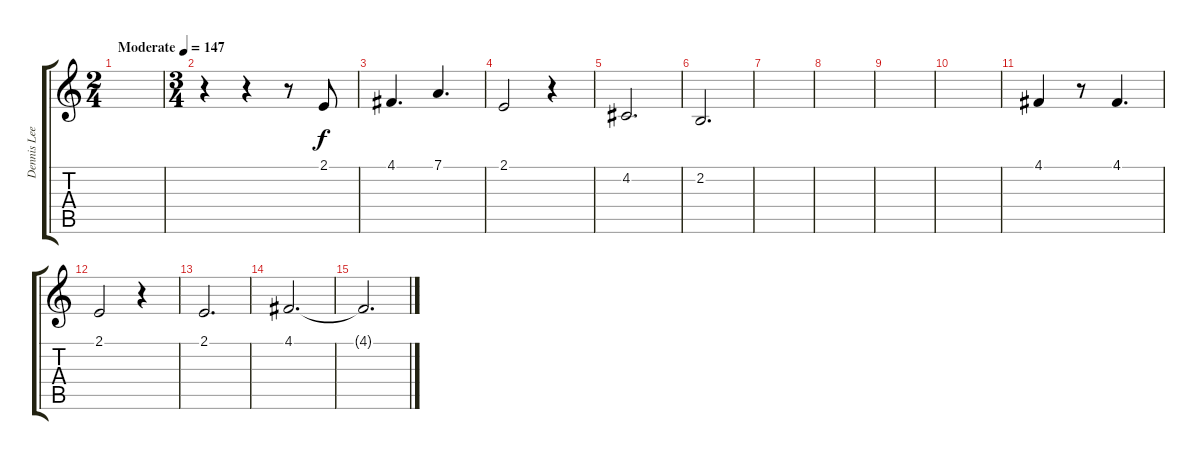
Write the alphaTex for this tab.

\track ("Dennis Lee - Vocals" "Dennis Lee") {instrument altosax}
\staff {score tabs}
\tuning (D4 A3 F3 C3 G2 D2) {hide}
\ts (2 4)
\tempo (147 "Moderate")
\clef g2
\ks c
|
\ts (3 4)
r.4 r.4 r.8 2.1.8 |
4.1.4{d} 7.1.4{d} |
2.1.2 r.4 |
4.2.2{d} |
2.2.2{d} |
|
|
|
|
4.1.4 r.8 4.1.4{d} |
2.1.2 r.4 |
2.1.2{d} |
4.1.2{d} |
4.1{t}.2{d}
